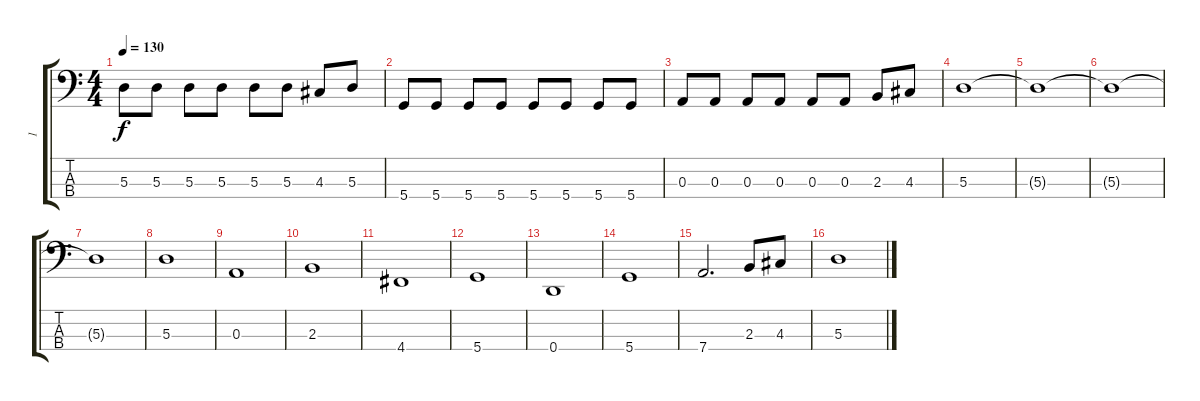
\track ("1" "1") {instrument electricbassfinger}
\staff {score tabs}
\tuning (G2 D2 A1 D1) {hide}
\ts (4 4)
\tempo 130
\clef f4
\ks c
5.3.8{dy f} 5.3.8 5.3.8 5.3.8 5.3.8 5.3.8 4.3.8 5.3.8 |
5.4.8 5.4.8 5.4.8 5.4.8 5.4.8 5.4.8 5.4.8 5.4.8 |
0.3.8 0.3.8 0.3.8 0.3.8 0.3.8 0.3.8 2.3.8 4.3.8 |
5.3.1 |
5.3{t}.1 |
5.3{t}.1 |
5.3{t}.1 |
5.3.1 |
0.3.1 |
2.3.1 |
4.4.1 |
5.4.1 |
0.4.1 |
5.4.1 |
7.4.2{d} 2.3.8 4.3.8 |
5.3.1
